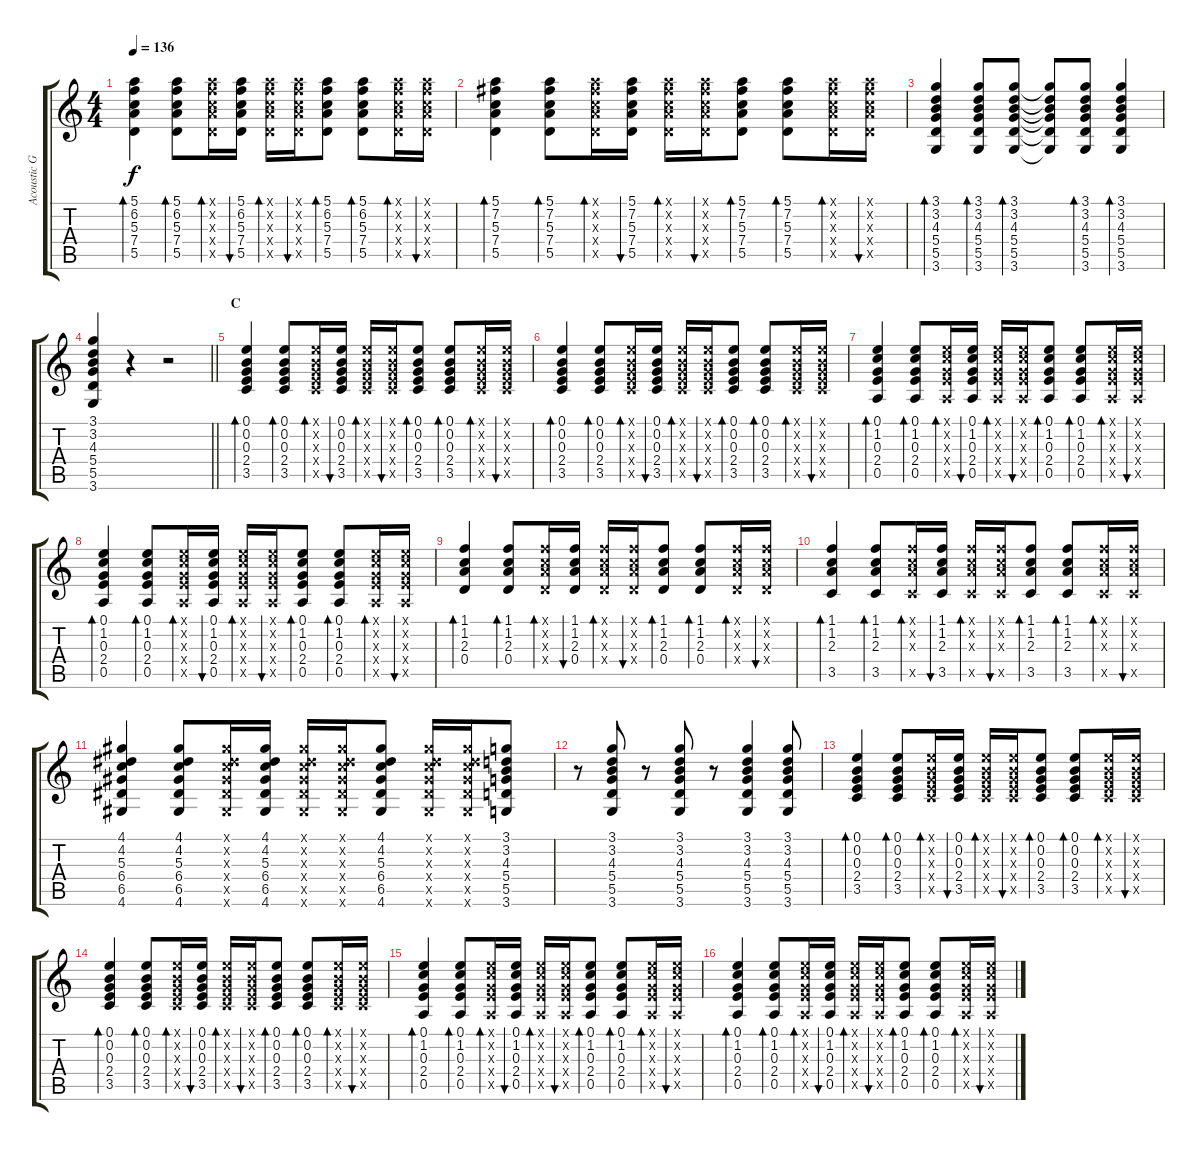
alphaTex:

\track ("Acoustic Guitar I" "Acoustic G") {instrument acousticguitarsteel}
\staff {score tabs}
\tuning (E4 B3 G3 D3 A2 E2) {hide}
\ts (4 4)
\tempo 136
\clef g2
\ks c
(5.1 6.2 5.3 7.4 5.5).4{bd 60 dy f} (5.1 6.2 5.3 7.4 5.5).8{bd 30} (5.1{x} 6.2{x} 5.3{x} 7.4{x} 5.5{x}).16{bd 30} (5.1 6.2 5.3 7.4 5.5).16{bu 30} (5.1{x} 6.2{x} 5.3{x} 7.4{x} 5.5{x}).16{bd 30} (5.1{x} 6.2{x} 5.3{x} 7.4{x} 5.5{x}).16{bu 30} (5.1 6.2 5.3 7.4 5.5).8{bd 30} (5.1 6.2 5.3 7.4 5.5).8{bd 30} (5.1{x} 6.2{x} 5.3{x} 7.4{x} 5.5{x}).16{bd 30} (5.1{x} 6.2{x} 5.3{x} 7.4{x} 5.5{x}).16{bu 30} |
(5.1 7.2 5.3 7.4 5.5).4{bd 60} (5.1 7.2 5.3 7.4 5.5).8{bd 30} (5.1{x} 7.2{x} 5.3{x} 7.4{x} 5.5{x}).16{bd 30} (5.1 7.2 5.3 7.4 5.5).16{bu 30} (5.1{x} 7.2{x} 5.3{x} 7.4{x} 5.5{x}).16{bd 30} (5.1{x} 7.2{x} 5.3{x} 7.4{x} 5.5{x}).16{bu 30} (5.1 7.2 5.3 7.4 5.5).8{bd 30} (5.1 7.2 5.3 7.4 5.5).8{bd 30} (5.1{x} 7.2{x} 5.3{x} 7.4{x} 5.5{x}).16{bd 30} (5.1{x} 7.2{x} 5.3{x} 7.4{x} 5.5{x}).16{bu 30} |
(3.1 3.2 4.3 5.4 5.5 3.6).4{bd 30} (3.1 3.2 4.3 5.4 5.5 3.6).8{bd 30} (3.1 3.2 4.3 5.4 5.5 3.6).8{bd 30} (3.1{t} 3.2{t} 4.3{t} 5.4{t} 5.5{t} 3.6{t}).8 (3.1 3.2 4.3 5.4 5.5 3.6).8{bd 30} (3.1 3.2 4.3 5.4 5.5 3.6).4{bd 30} |
\barLineRight lightlight
(3.1 3.2 4.3 5.4 5.5 3.6).4 r.4 r.2 |
\section ("" "C")
(0.1 0.2 0.3 2.4 3.5).4{bd 60} (0.1 0.2 0.3 2.4 3.5).8{bd 60} (0.1{x} 0.2{x} 0.3{x} 2.4{x} 3.5{x}).16{bd 60} (0.1 0.2 0.3 2.4 3.5).16{bu 60} (0.1{x} 0.2{x} 0.3{x} 2.4{x} 3.5{x}).16{bd 60} (0.1{x} 0.2{x} 0.3{x} 2.4{x} 3.5{x}).16{bu 60} (0.1 0.2 0.3 2.4 3.5).8{bd 60} (0.1 0.2 0.3 2.4 3.5).8{bd 60} (0.1{x} 0.2{x} 0.3{x} 2.4{x} 3.5{x}).16{bd 60} (0.1{x} 0.2{x} 0.3{x} 2.4{x} 3.5{x}).16{bu 60} |
(0.1 0.2 0.3 2.4 3.5).4{bd 30} (0.1 0.2 0.3 2.4 3.5).8{bd 60} (0.1{x} 0.2{x} 0.3{x} 2.4{x} 3.5{x}).16{bd 60} (0.1 0.2 0.3 2.4 3.5).16{bu 60} (0.1{x} 0.2{x} 0.3{x} 2.4{x} 3.5{x}).16{bd 60} (0.1{x} 0.2{x} 0.3{x} 2.4{x} 3.5{x}).16{bu 60} (0.1 0.2 0.3 2.4 3.5).8{bd 60} (0.1 0.2 0.3 2.4 3.5).8{bd 60} (0.1{x} 0.2{x} 0.3{x} 2.4{x} 3.5{x}).16{bd 60} (0.1{x} 0.2{x} 0.3{x} 2.4{x} 3.5{x}).16{bu 60} |
(0.1 1.2 0.3 2.4 0.5).4{bd 30} (0.1 1.2 0.3 2.4 0.5).8{bd 30} (0.1{x} 1.2{x} 0.3{x} 2.4{x} 0.5{x}).16{bd 30} (0.1 1.2 0.3 2.4 0.5).16{bu 30} (0.1{x} 1.2{x} 0.3{x} 2.4{x} 0.5{x}).16{bd 30} (0.1{x} 1.2{x} 0.3{x} 2.4{x} 0.5{x}).16{bu 30} (0.1 1.2 0.3 2.4 0.5).8{bd 30} (0.1 1.2 0.3 2.4 0.5).8{bd 30} (0.1{x} 1.2{x} 0.3{x} 2.4{x} 0.5{x}).16{bd 30} (0.1{x} 1.2{x} 0.3{x} 2.4{x} 0.5{x}).16{bu 30} |
(0.1 1.2 0.3 2.4 0.5).4{bd 30} (0.1 1.2 0.3 2.4 0.5).8{bd 30} (0.1{x} 1.2{x} 0.3{x} 2.4{x} 0.5{x}).16{bd 30} (0.1 1.2 0.3 2.4 0.5).16{bu 30} (0.1{x} 1.2{x} 0.3{x} 2.4{x} 0.5{x}).16{bd 30} (0.1{x} 1.2{x} 0.3{x} 2.4{x} 0.5{x}).16{bu 30} (0.1 1.2 0.3 2.4 0.5).8{bd 30} (0.1 1.2 0.3 2.4 0.5).8{bd 30} (0.1{x} 1.2{x} 0.3{x} 2.4{x} 0.5{x}).16{bd 30} (0.1{x} 1.2{x} 0.3{x} 2.4{x} 0.5{x}).16{bu 30} |
(1.1 1.2 2.3 0.4).4{bd 30} (1.1 1.2 2.3 0.4).8{bd 30} (1.1{x} 1.2{x} 2.3{x} 0.4{x}).16{bd 30} (1.1 1.2 2.3 0.4).16{bu 30} (1.1{x} 1.2{x} 2.3{x} 0.4{x}).16{bd 30} (1.1{x} 1.2{x} 2.3{x} 0.4{x}).16{bu 30} (1.1 1.2 2.3 0.4).8{bd 30} (1.1 1.2 2.3 0.4).8{bd 30} (1.1{x} 1.2{x} 2.3{x} 0.4{x}).16{bd 30} (1.1{x} 1.2{x} 2.3{x} 0.4{x}).16{bu 30} |
(1.1 1.2 2.3 3.5).4{bd 30} (1.1 1.2 2.3 3.5).8{bd 30} (1.1{x} 1.2{x} 2.3{x} 3.5{x}).16{bd 30} (1.1 1.2 2.3 3.5).16{bu 30} (1.1{x} 1.2{x} 2.3{x} 3.5{x}).16{bd 30} (1.1{x} 1.2{x} 2.3{x} 3.5{x}).16{bu 30} (1.1 1.2 2.3 3.5).8{bd 30} (1.1 1.2 2.3 3.5).8{bd 30} (1.1{x} 1.2{x} 2.3{x} 3.5{x}).16{bd 30} (1.1{x} 1.2{x} 2.3{x} 3.5{x}).16{bu 30} |
(4.1 4.2 5.3 6.4 6.5 4.6).4 (4.1 4.2 5.3 6.4 6.5 4.6).8 (4.1{x} 4.2{x} 5.3{x} 6.4{x} 6.5{x} 4.6{x}).16 (4.1 4.2 5.3 6.4 6.5 4.6).16 (4.1{x} 4.2{x} 5.3{x} 6.4{x} 6.5{x} 4.6{x}).16 (4.1{x} 4.2{x} 5.3{x} 6.4{x} 6.5{x} 4.6{x}).16 (4.1 4.2 5.3 6.4 6.5 4.6).8 (4.1{x} 4.2{x} 5.3{x} 6.4{x} 6.5{x} 4.6{x}).16 (4.1{x} 4.2{x} 5.3{x} 6.4{x} 6.5{x} 4.6{x}).16 (3.1 3.2 4.3 5.4 5.5 3.6).8 |
r.8 (3.1 3.2 4.3 5.4 5.5 3.6).8 r.8 (3.1 3.2 4.3 5.4 5.5 3.6).8 r.8 (3.1 3.2 4.3 5.4 5.5 3.6).4 (3.1 3.2 4.3 5.4 5.5 3.6).8 |
(0.1 0.2 0.3 2.4 3.5).4{bd 60} (0.1 0.2 0.3 2.4 3.5).8{bd 60} (0.1{x} 0.2{x} 0.3{x} 2.4{x} 3.5{x}).16{bd 60} (0.1 0.2 0.3 2.4 3.5).16{bu 60} (0.1{x} 0.2{x} 0.3{x} 2.4{x} 3.5{x}).16{bd 60} (0.1{x} 0.2{x} 0.3{x} 2.4{x} 3.5{x}).16{bu 60} (0.1 0.2 0.3 2.4 3.5).8{bd 60} (0.1 0.2 0.3 2.4 3.5).8{bd 60} (0.1{x} 0.2{x} 0.3{x} 2.4{x} 3.5{x}).16{bd 60} (0.1{x} 0.2{x} 0.3{x} 2.4{x} 3.5{x}).16{bu 60} |
(0.1 0.2 0.3 2.4 3.5).4{bd 30} (0.1 0.2 0.3 2.4 3.5).8{bd 60} (0.1{x} 0.2{x} 0.3{x} 2.4{x} 3.5{x}).16{bd 60} (0.1 0.2 0.3 2.4 3.5).16{bu 60} (0.1{x} 0.2{x} 0.3{x} 2.4{x} 3.5{x}).16{bd 60} (0.1{x} 0.2{x} 0.3{x} 2.4{x} 3.5{x}).16{bu 60} (0.1 0.2 0.3 2.4 3.5).8{bd 60} (0.1 0.2 0.3 2.4 3.5).8{bd 60} (0.1{x} 0.2{x} 0.3{x} 2.4{x} 3.5{x}).16{bd 60} (0.1{x} 0.2{x} 0.3{x} 2.4{x} 3.5{x}).16{bu 60} |
(0.1 1.2 0.3 2.4 0.5).4{bd 30} (0.1 1.2 0.3 2.4 0.5).8{bd 30} (0.1{x} 1.2{x} 0.3{x} 2.4{x} 0.5{x}).16{bd 30} (0.1 1.2 0.3 2.4 0.5).16{bu 30} (0.1{x} 1.2{x} 0.3{x} 2.4{x} 0.5{x}).16{bd 30} (0.1{x} 1.2{x} 0.3{x} 2.4{x} 0.5{x}).16{bu 30} (0.1 1.2 0.3 2.4 0.5).8{bd 30} (0.1 1.2 0.3 2.4 0.5).8{bd 30} (0.1{x} 1.2{x} 0.3{x} 2.4{x} 0.5{x}).16{bd 30} (0.1{x} 1.2{x} 0.3{x} 2.4{x} 0.5{x}).16{bu 30} |
(0.1 1.2 0.3 2.4 0.5).4{bd 30} (0.1 1.2 0.3 2.4 0.5).8{bd 30} (0.1{x} 1.2{x} 0.3{x} 2.4{x} 0.5{x}).16{bd 30} (0.1 1.2 0.3 2.4 0.5).16{bu 30} (0.1{x} 1.2{x} 0.3{x} 2.4{x} 0.5{x}).16{bd 30} (0.1{x} 1.2{x} 0.3{x} 2.4{x} 0.5{x}).16{bu 30} (0.1 1.2 0.3 2.4 0.5).8{bd 30} (0.1 1.2 0.3 2.4 0.5).8{bd 30} (0.1{x} 1.2{x} 0.3{x} 2.4{x} 0.5{x}).16{bd 30} (0.1{x} 1.2{x} 0.3{x} 2.4{x} 0.5{x}).16{bu 30}
